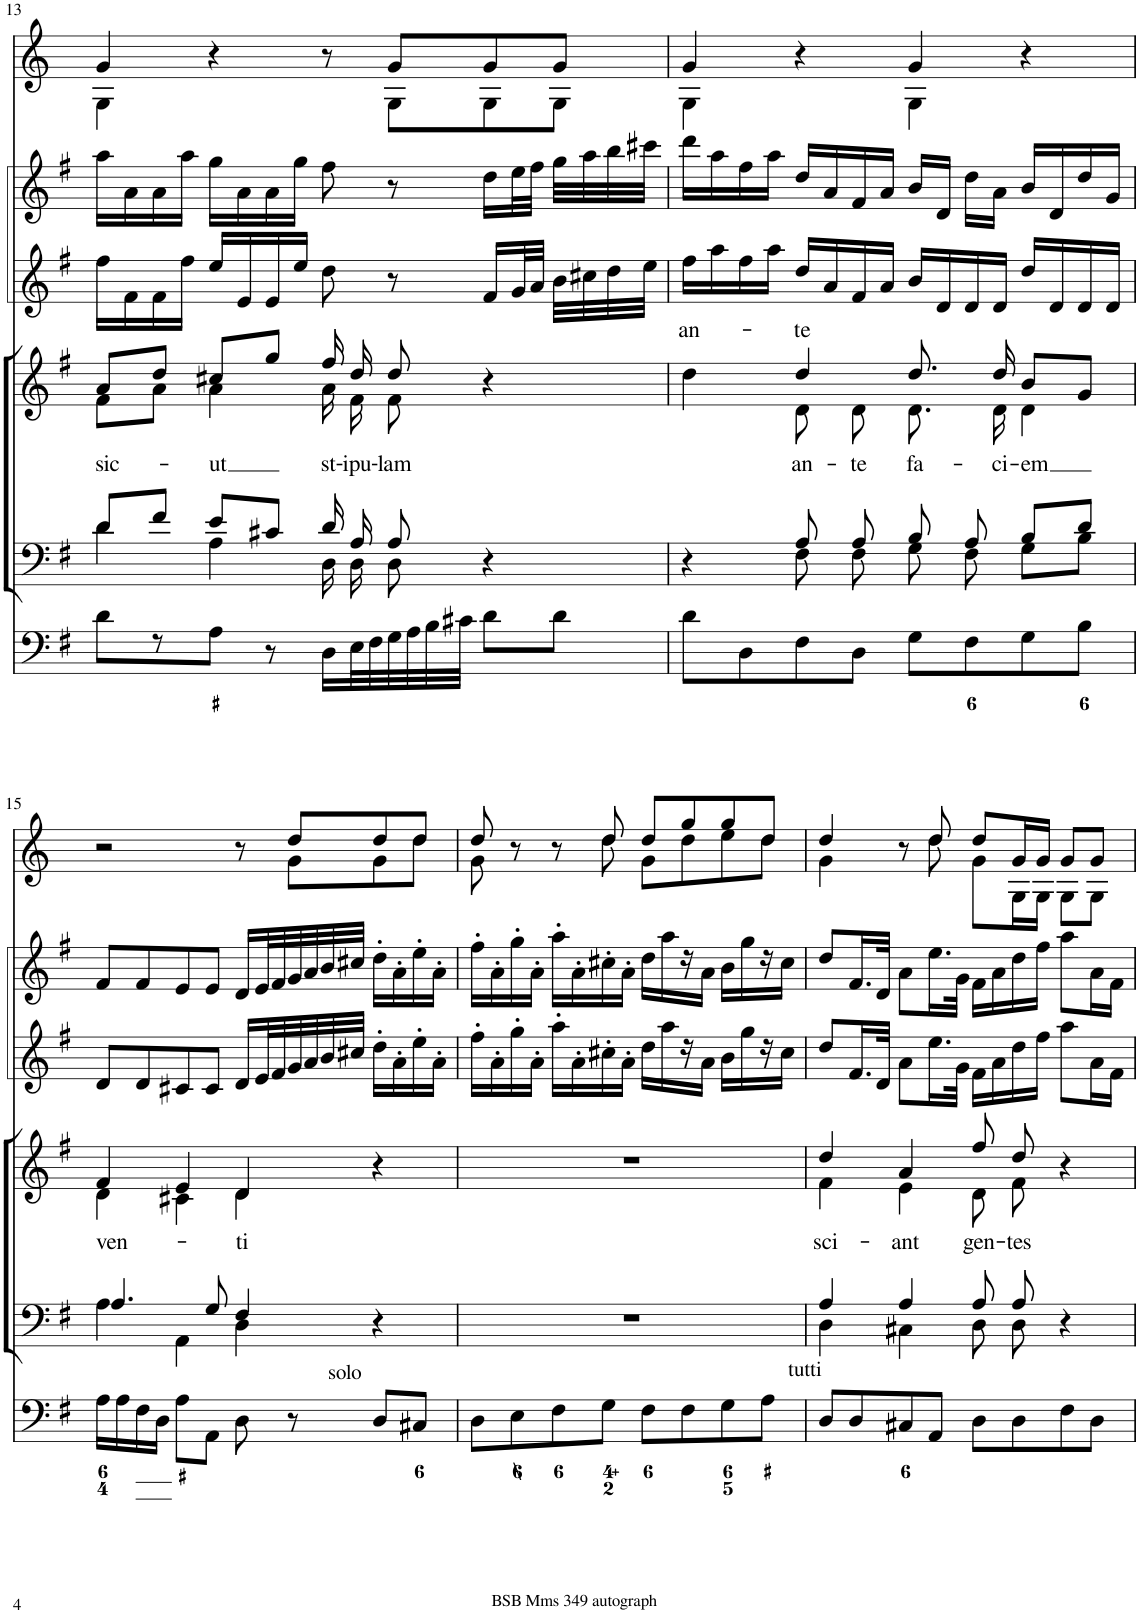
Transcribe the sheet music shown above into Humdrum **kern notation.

**kern	**kern	**kern	**text	**kern	**kern	**kern
*part6	*part5	*part4	*part4	*part3	*part2	*part1
*staff6	*staff5	*staff4	*staff4	*staff3	*staff2	*staff1
*I"Organ	*I"Voice	*I"Voice	*	*I"Violino 2	*I"Violino 1	*I"Corni in G
*	*	*	*	*I'Vln	*I'Vln	*
!!LO:PB:g=z
*clefF4	*clefF4	*clefG2	*	*clefG2	*clefG2	*clefG2
*	*	*	*	*	*	*Trd3c5
*k[f#]	*k[f#]	*k[f#]	*	*k[f#]	*k[f#]	*k[]
*M4/4	*M4/4	*M4/4	*	*M4/4	*M4/4	*M4/4
*met(c)	*met(c)	*met(c)	*	*met(c)	*met(c)	*met(c)
=13	=13	=13	=13	=13	=13	=13
*	*^	*	*	*	*	*
!	!	!	!	!LO:LY:b	!	!	!
*	*	*	*^	*	*	*	*^
8d\L	8d/L	4d\	8a/L	8f#\L	sic-	16ff#\LL	16aa\LL	4g/	4G\
.	.	.	.	.	.	16f#\	16a\	.	.
8r	8f#/J	.	8dd/J	8a\J	.	16f#\	16a\	.	.
.	.	.	.	.	.	16ff#\JJ	16aa\JJ	.	.
!	!	!	!	!	!LO:LY:b	!	!	!	!
8A\J	8e/L	4A\	8cc#X/L	4a\	-ut	16ee/LL	16gg\LL	4r	4.ryy
.	.	.	.	.	.	16e/	16a\	.	.
8r	8c#X/J	.	8gg/J	.	.	16e/	16a\	.	.
.	.	.	.	.	.	16ee/JJ	16gg\JJ	.	.
!	!	!	!	!	!LO:LY:b	!	!	!	!
16D\LL	16d/	16D\	16ff#/	16a\	st-	8dd\	8ff#\	8r	.
!	!	!	!	!	!LO:LY:b	!	!	!	!
32E\L	16A/	16D\	16dd/	16f#\	-ipu-	.	.	.	.
32F#\	.	.	.	.	.	.	.	.	.
!	!	!	!	!	!LO:LY:b	!	!	!	!
32G\	8A/	8D\	8dd/	8f#\	-lam	8r	8r	8g/L	8G\L
32A\	.	.	.	.	.	.	.	.	.
32B\	.	.	.	.	.	.	.	.	.
32c#X\JJJ	.	.	.	.	.	.	.	.	.
8d\L	4r	4ryy	4r	4ryy	.	16f#/LL	16dd\LL	8g/	8G\
.	.	.	.	.	.	32g/L	32ee\L	.	.
.	.	.	.	.	.	32a/JJJ	32ff#\JJJ	.	.
8d\J	.	.	.	.	.	32b\LLL	32gg\LLL	8g/J	8G\J
.	.	.	.	.	.	32cc#X\	32aa\	.	.
.	.	.	.	.	.	32dd\	32bb\	.	.
.	.	.	.	.	.	32ee\JJJ	32ccc#X\JJJ	.	.
=14	=14	=14	=14	=14	=14	=14	=14	=14	=14
!	!	!	!	!	!LO:LY:a	!	!	!	!
8d\L	4r	4ryy	4dd\	4ryy	an-	16ff#\LL	16ddd\LL	4g/	4G\
.	.	.	.	.	.	16aa\	16aa\	.	.
8D\	.	.	.	.	.	16ff#\	16ff#\	.	.
.	.	.	.	.	.	16aa\JJ	16aa\JJ	.	.
!	!	!	!	!	!LO:LY:a	!	!	!	!
!	!	!	!	!	!LO:LY:b	!	!	!	!
8F#\	8A/	8F#\	4dd/	8d\	an-	16dd/LL	16dd/LL	4r	4ryy
.	.	.	.	.	.	16a/	16a/	.	.
!	!	!	!	!	!LO:LY:b	!	!	!	!
8D\J	8A/	8F#\	.	8d\	-te	16f#/	16f#/	.	.
.	.	.	.	.	.	16a/JJ	16a/JJ	.	.
!	!	!	!	!	!LO:LY:b	!	!	!	!
8G\L	8B/	8G\	8.dd/	8.d\	fa-	16b/LL	16b/LL	4g/	4G\
.	.	.	.	.	.	16d/	16d/JJ	.	.
8F#\	8A/	8F#\	.	.	.	16d/	16dd\LL	.	.
!	!	!	!	!	!LO:LY:b	!	!	!	!
.	.	.	16dd/	16d\	-ci-	16d/JJ	16a\JJ	.	.
!	!	!	!	!	!LO:LY:b	!	!	!	!
8G\	8B/L	8G\L	8b/L	4d\	-em	16dd/LL	16b/LL	4r	4ryy
.	.	.	.	.	.	16d/	16d/	.	.
8B\J	8d/J	8B\J	8g/J	.	.	16d/	16dd/	.	.
.	.	.	.	.	.	16d/JJ	16g/JJ	.	.
!!LO:LB:g=z	!!
=15	=15	=15	=15	=15	=15	=15	=15	=15	=15
!	!	!	!	!	!LO:LY:b	!	!	!	!
16A\LL	4.A/	4A\	4f#/	4d\	ven-	8d/L	8f#/L	2r	8ryy
16A\	.	.	.	.	.	.	.	.	.
*	*	*	*	*	*	*	*	*v	*v
16F#\	.	.	.	.	.	8d/	8f#/	.
16D\JJ	.	.	.	.	.	.	.	.
8A\L	.	4AA\	4e/	4c#X\	.	8c#X/	8e/	.
8AA\J	8G/	.	.	.	.	8c#/J	8e/J	.
!	!	!	!	!	!LO:LY:b	!	!	!
8D\	4F#/	4D\	4d/	4d\	-ti	16d/LL	16d/LL	8r
.	.	.	.	.	.	32e/L	32e/L	.
.	.	.	.	.	.	32f#/	32f#/	.
*	*	*	*	*	*	*	*	*^
8r	.	.	.	.	.	32g/	32g/	8dd/L	8g\L
.	.	.	.	.	.	32a/	32a/	.	.
.	.	.	.	.	.	32b/	32b/	.	.
.	.	.	.	.	.	32cc#X/JJJ	32cc#X/JJJ	.	.
!LO:TX:a:t=solo	!	!	!	!	!	!	!	!	!
8D/L	4r	4ryy	4r	4ryy	.	16dd'\LL	16dd'\LL	8dd/	8g\
.	.	.	.	.	.	16a'\	16a'\	.	.
8C#X/J	.	.	.	.	.	16ee'\	16ee'\	8dd/J	8dd\J
.	.	.	.	.	.	16a'\JJ	16a'\JJ	.	.
*	*v	*v	*	*	*	*	*	*	*
*	*	*v	*v	*	*	*	*	*
=16	=16	=16	=16	=16	=16	=16	=16
8D\L	1r	1r	.	16ff#'\LL	16ff#'\LL	8dd/	8g\
.	.	.	.	16a'\	16a'\	.	.
8E\	.	.	.	16gg'\	16gg'\	8r	4ryy
.	.	.	.	16a'\JJ	16a'\JJ	.	.
8F#\	.	.	.	16aa'\LL	16aa'\LL	8r	.
.	.	.	.	16a'\	16a'\	.	.
8G\J	.	.	.	16cc#X'\	16cc#X'\	8dd/	8dd\
.	.	.	.	16a'\JJ	16a'\JJ	.	.
8F#\L	.	.	.	16dd\LL	16dd\LL	8dd/L	8g\L
.	.	.	.	16aa\	16aa\	.	.
8F#\	.	.	.	16r	16r	8gg/	8dd\
.	.	.	.	16a\JJ	16a\JJ	.	.
8G\	.	.	.	16b\LL	16b\LL	8gg/	8ee\
.	.	.	.	16gg\	16gg\	.	.
8A\J	.	.	.	16r	16r	8dd/J	8dd\J
.	.	.	.	16cc#\JJ	16cc#\JJ	.	.
=17	=17	=17	=17	=17	=17	=17	=17
*	*^	*	*	*	*	*	*
!LO:TX:a:t=tutti	!	!	!	!	!	!	!	!
!	!	!	!	!LO:LY:b	!	!	!	!
*	*	*	*^	*	*	*	*	*
8D/L	4A/	4D\	4dd/	4f#\	sci-	8dd/L	8dd/L	4dd/	4g\
8D/	.	.	.	.	.	16.f#/L	16.f#/L	.	.
.	.	.	.	.	.	32d/JJk	32d/JJk	.	.
!	!	!	!	!	!LO:LY:b	!	!	!	!
8C#X/	4A/	4C#X\	4a/	4e\	-ant	8a\L	8a\L	8r	8ryy
8AA/J	.	.	.	.	.	16.ee\L	16.ee\L	8dd/	8dd\
.	.	.	.	.	.	32g\JJk	32g\JJk	.	.
!	!	!	!	!	!LO:LY:b	!	!	!	!
8D\L	8A/	8D\	8ff#/	8d\	gen-	16f#\LL	16f#\LL	8dd/L	8g\L
.	.	.	.	.	.	16a\	16a\	.	.
!	!	!	!	!	!LO:LY:b	!	!	!	!
8D\	8A/	8D\	8dd/	8f#\	-tes	16dd\	16dd\	16g/L	16G\L
.	.	.	.	.	.	16ff#\JJ	16ff#\JJ	16g/JJ	16G\JJ
8F#\	4r	4ryy	4r	4ryy	.	8aa\L	8aa\L	8g/L	8G\L
8D\J	.	.	.	.	.	16a\L	16a\L	8g/J	8G\J
.	.	.	.	.	.	16f#\JJ	16f#\JJ	.	.
*	*v	*v	*	*	*	*	*	*v	*v
*	*	*v	*v	*	*	*	*
=	=	=	=	=	=	=
*-	*-	*-	*-	*-	*-	*-
